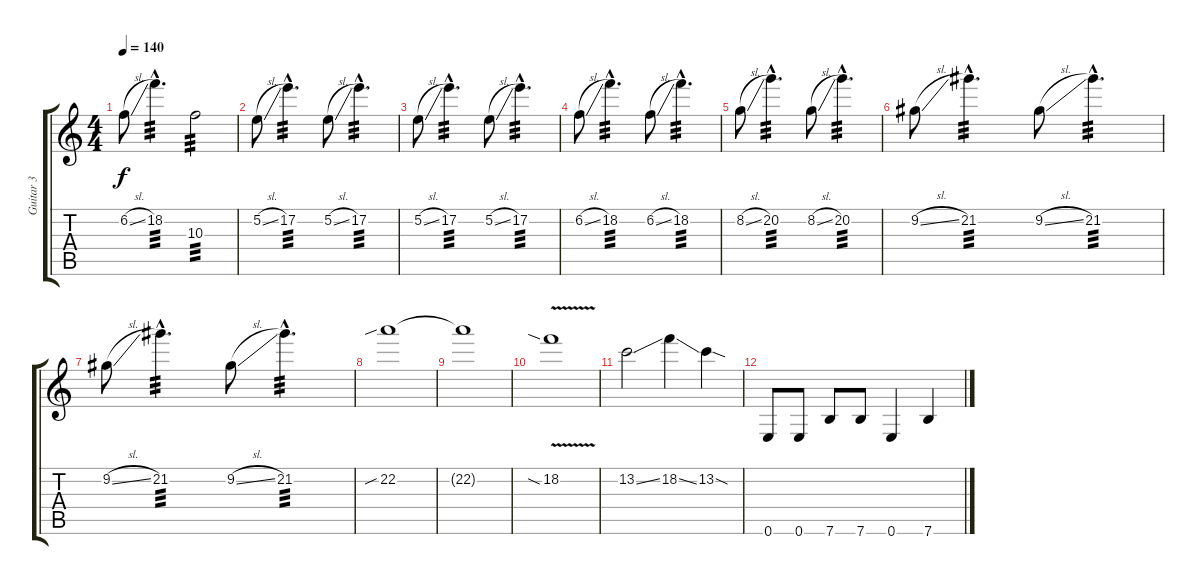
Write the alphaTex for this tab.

\track ("Guitar 3" "Guitar 3") {instrument electricguitarclean}
\staff {score tabs}
\tuning (E4 B3 G3 D3 A2 E2) {hide}
\ts (4 4)
\tempo 140
\clef g2
\ks c
6.2{sl}.8{dy f} 18.2{hac}.4{d tp 3} 10.3.2{tp 3} |
5.2{sl}.8 17.2{hac}.4{d tp 3} 5.2{sl}.8 17.2{hac}.4{d tp 3} |
5.2{sl}.8 17.2{hac}.4{d tp 3} 5.2{sl}.8 17.2{hac}.4{d tp 3} |
6.2{sl}.8 18.2{hac}.4{d tp 3} 6.2{sl}.8 18.2{hac}.4{d tp 3} |
8.2{sl}.8 20.2{hac}.4{d tp 3} 8.2{sl}.8 20.2{hac}.4{d tp 3} |
9.2{sl}.8 21.2{hac}.4{d tp 3} 9.2{sl}.8 21.2{hac}.4{d tp 3} |
9.2{sl}.8 21.2{hac}.4{d tp 3} 9.2{sl}.8 21.2{hac}.4{d tp 3} |
22.2{sib}.1 |
22.2{t}.1 |
18.2{v sia}.1 |
13.2{ss}.2 18.2{ss}.4 13.2{sod}.4 |
0.6.8 0.6.8 7.6.8 7.6.8 0.6.4 7.6.4
